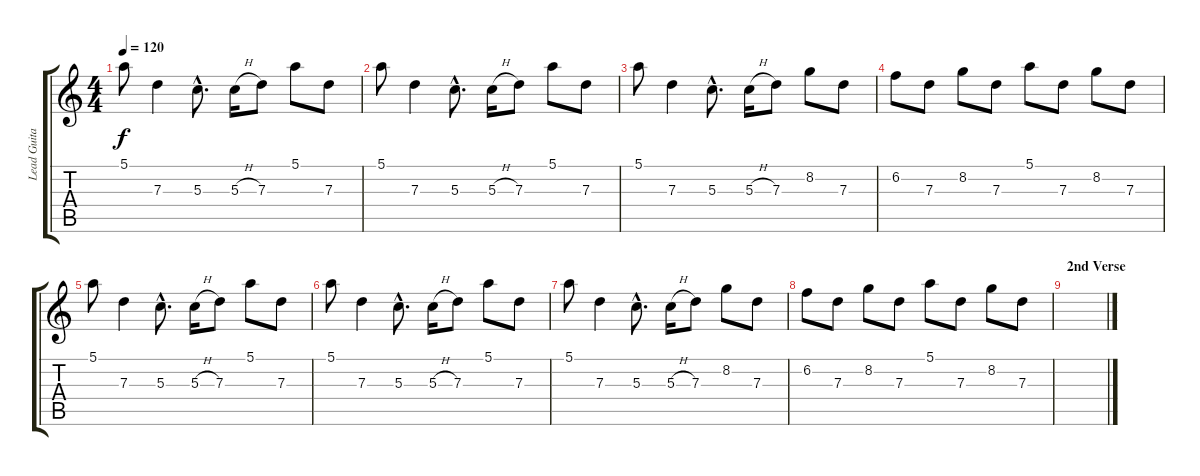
\track ("Lead Guitar" "Lead Guita") {instrument distortionguitar}
\staff {score tabs}
\tuning (E4 B3 G3 D3 A2 D2) {hide}
\ts (4 4)
\tempo 120
\clef g2
\ks c
5.1.8{dy f} 7.3.4 5.3{hac}.8{d} 5.3{h}.16 7.3.8 5.1.8 7.3.8 |
5.1.8 7.3.4 5.3{hac}.8{d} 5.3{h}.16 7.3.8 5.1.8 7.3.8 |
5.1.8 7.3.4 5.3{hac}.8{d} 5.3{h}.16 7.3.8 8.2.8 7.3.8 |
6.2.8 7.3.8 8.2.8 7.3.8 5.1.8 7.3.8 8.2.8 7.3.8 |
5.1.8 7.3.4 5.3{hac}.8{d} 5.3{h}.16 7.3.8 5.1.8 7.3.8 |
5.1.8 7.3.4 5.3{hac}.8{d} 5.3{h}.16 7.3.8 5.1.8 7.3.8 |
5.1.8 7.3.4 5.3{hac}.8{d} 5.3{h}.16 7.3.8 8.2.8 7.3.8 |
6.2.8 7.3.8 8.2.8 7.3.8 5.1.8 7.3.8 8.2.8 7.3.8 |
\section ("" "2nd Verse")
